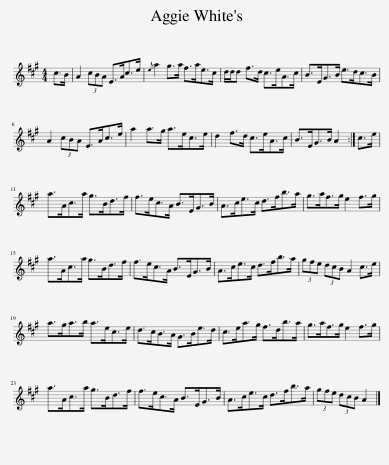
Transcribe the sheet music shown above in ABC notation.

X:1
L:1/8
M:4/4
I:linebreak $
K:A
V:1 treble
V:1
 c>B | A2 (3cBA E>Ac>e |{e} a2 g>a f>ae>c | d/d/d f>d c>eA>c | B>EG>B e>dc>B |$ %5
 A2 (3cBA E>Ac>e | a2 a>g a>ec>e | d2 f>d c>eA>c | B>EG>B A2 :| c>e |$ %10
 a>Ac>a g>Bd>f | f>ec>A B>EG>B | A>ce>c d>fb>a | g>af>g e2 f>g |$ a>Ac>a g>Bd>f | %15
 f>ec>A B>EG>B | A>ce>c d>fb>a | (3gfe (3dcB A2 c>e |$ a>ga>b a>ec>e | d>cB>A G>Be>d | %20
 c>ea>g f>db>a | g>af>g e2 f>g |$ a>Ac>a g>Bd>f | f>ec>A B>EG>B | A>ce>c d>fb>a | %25
 (3gfe (3dcB A2 |] %26
